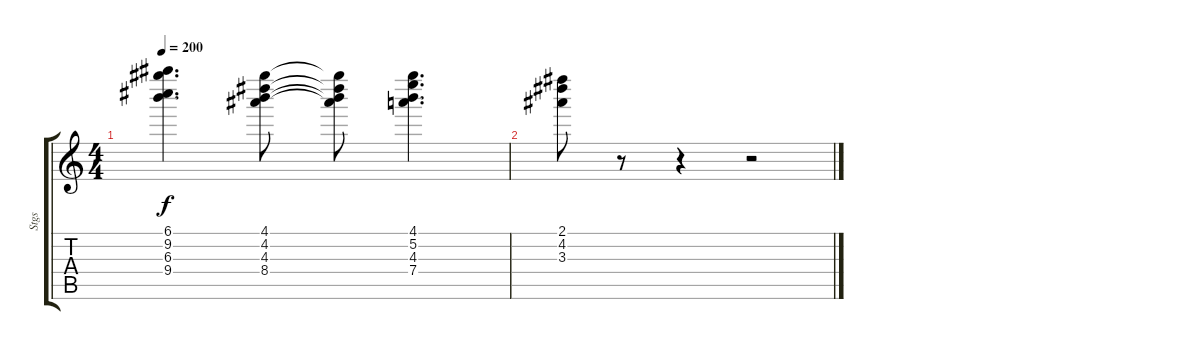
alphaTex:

\track ("Stgs" "Stgs") {instrument choiraahs}
\staff {score tabs}
\tuning (E7 B6 G6 D6 A5 E5) {hide}
\ts (4 4)
\tempo 200
\clef g2
\ks c
(6.1 9.2 6.3 9.4).4{d dy f} (4.1 4.2 4.3 8.4).8 (4.1{t} 4.2{t} 4.3{t} 8.4{t}).8 (4.1 5.2 4.3 7.4).4{d} |
(2.1 4.2 3.3).8 r.8 r.4 r.2
